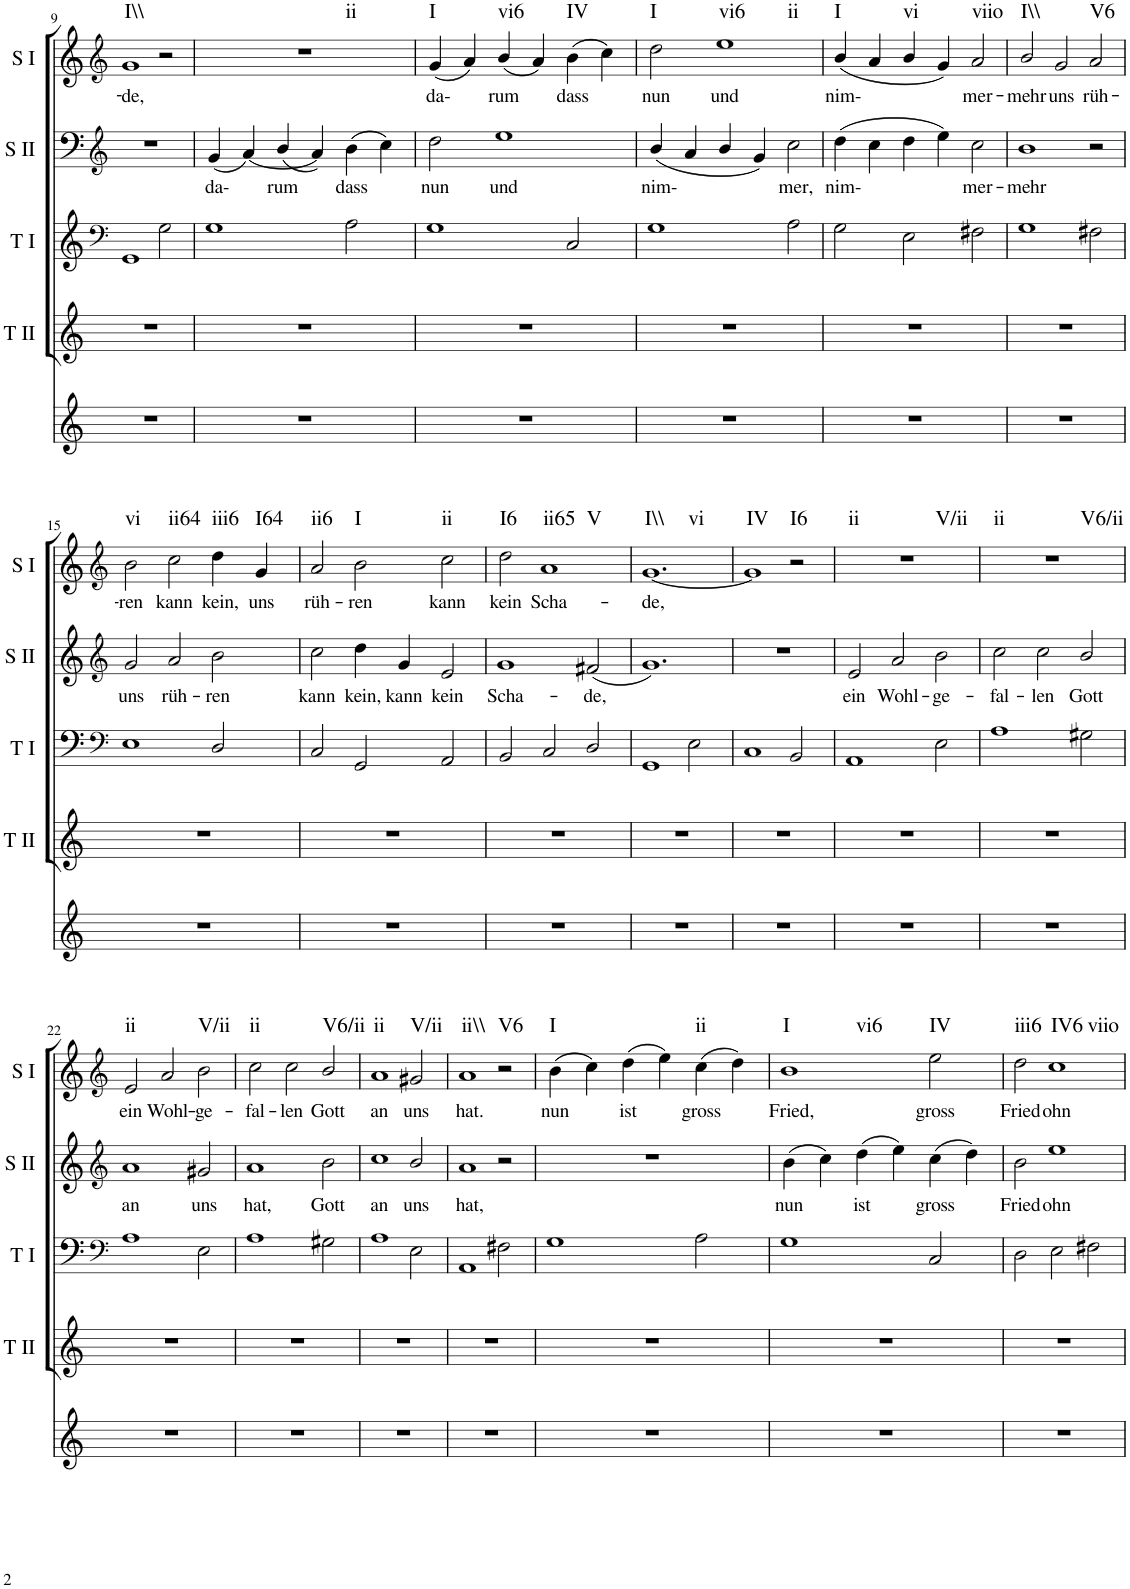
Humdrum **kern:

**kern	**kern	**kern	**kern	**text	**kern	**text	**harte
*part5	*part4	*part3	*part2	*part2	*part1	*part1	*part1
*staff5	*staff4	*staff3	*staff2	*staff2	*staff1	*staff1	*
*I"Continuo	*I"Tenor II	*I"Tenor I	*I"Soprano II	*	*I"Soprano I	*	*
*	*I'T II	*I'T I	*I'S II	*	*I'S I	*	*
!!LO:PB:g=z
*clefG2	*clefG2	*clefF4	*clefG2	*	*clefG2	*	*
*k[]	*k[]	*k[]	*k[]	*	*k[]	*	*
*	*	*	*M3/2	*	*M3/2	*	*
=9	=9	=9	=9	=9	=9	=9	=9
!	!	!	!	!	!	!LO:LY:b	!LO:H:kt=I\\
1r	1r	1GG	1.r	.	1g	de,	N
2ryy	2ryy	2G\	.	.	2r	.	.
=10	=10	=10	=10	=10	=10	=10	=10
!	!	!	!	!LO:LY:b	!	!	!LO:H:kt=ii
1r	1r	1G	(4g/	da-	1.r	.	N
.	.	.	[4a/)	.	.	.	.
!	!	!	!	!LO:LY:b	!	!	!
.	.	.	(4b/	rum	.	.	.
.	.	.	4a/])	.	.	.	.
!	!	!	!	!LO:LY:b	!	!	!
2ryy	2ryy	2A\	(4b\	dass	.	.	.
.	.	.	4cc\)	.	.	.	.
=11	=11	=11	=11	=11	=11	=11	=11
!	!	!	!	!LO:LY:b	!	!LO:LY:b	!LO:H:kt=I
1r	1r	1G	2dd\	nun	(4g/	da-	N
.	.	.	.	.	4a/)	.	.
!	!	!	!	!LO:LY:b	!	!LO:LY:b	!LO:H:kt=vi6
.	.	.	1ee	und	(4b/	rum	N
.	.	.	.	.	4a/)	.	.
!	!	!	!	!	!	!LO:LY:b	!LO:H:kt=IV
2ryy	2ryy	2C/	.	.	(4b\	dass	N
.	.	.	.	.	4cc\)	.	.
=12	=12	=12	=12	=12	=12	=12	=12
!	!	!	!	!LO:LY:b	!	!LO:LY:b	!LO:H:kt=I
1r	1r	1G	(4b/	nim-	2dd\	nun	N
.	.	.	4a/	.	.	.	.
!	!	!	!	!	!	!LO:LY:b	!LO:H:n=1:kt=vi6
!	!	!	!	!	!	!	!LO:H:n=2:kt=ii
.	.	.	4b/	.	1ee	und	N N
.	.	.	4g/)	.	.	.	.
!	!	!	!	!LO:LY:b	!	!	!
2ryy	2ryy	2A\	2cc\	mer,	.	.	.
=13	=13	=13	=13	=13	=13	=13	=13
!	!	!	!	!LO:LY:b	!	!LO:LY:b	!LO:H:kt=I
1r	1r	2G\	(4dd\	nim-	(4b/	nim-	N
.	.	.	4cc\	.	4a/	.	.
!	!	!	!	!	!	!	!LO:H:kt=vi
.	.	2E\	4dd\	.	4b/	.	N
.	.	.	4ee\)	.	4g/)	.	.
!	!	!	!	!LO:LY:b	!	!LO:LY:b	!LO:H:kt=viio
2ryy	2ryy	2F#X\	2cc\	mer-	2a/	mer-	N
=14	=14	=14	=14	=14	=14	=14	=14
!	!	!	!	!LO:LY:b	!	!LO:LY:b	!LO:H:kt=I\\
1r	1r	1G	1b	mehr	2b/	mehr	N
!	!	!	!	!	!	!LO:LY:b	!
.	.	.	.	.	2g/	uns	.
!	!	!	!	!	!	!LO:LY:b	!LO:H:kt=V6
2ryy	2ryy	2F#X\	2r	.	2a/	rüh-	N
!!LO:LB:g=z
=15	=15	=15	=15	=15	=15	=15	=15
*	*	*clefF4	*clefG2	*	*clefG2	*	*
!	!	!	!	!LO:LY:b	!	!LO:LY:b	!LO:H:kt=vi
1r	1r	1E	2g/	uns	2b\	ren	N
!	!	!	!	!LO:LY:b	!	!LO:LY:b	!LO:H:kt=ii64
.	.	.	2a/	rüh-	2cc\	kann	N
!	!	!	!	!LO:LY:b	!	!LO:LY:b	!LO:H:kt=iii6
2ryy	2ryy	2D/	2b\	ren	4dd\	kein,	N
!	!	!	!	!	!	!LO:LY:b	!LO:H:kt=I64
.	.	.	.	.	4g/	uns	N
=16	=16	=16	=16	=16	=16	=16	=16
!	!	!	!	!LO:LY:b	!	!LO:LY:b	!LO:H:kt=ii6
1r	1r	2C/	2cc\	kann	2a/	rüh-	N
!	!	!	!	!LO:LY:b	!	!LO:LY:b	!LO:H:kt=I
.	.	2GG/	4dd\	kein,	2b\	ren	N
!	!	!	!	!LO:LY:b	!	!	!
.	.	.	4g/	kann	.	.	.
!	!	!	!	!LO:LY:b	!	!LO:LY:b	!LO:H:kt=ii
2ryy	2ryy	2AA/	2e/	kein	2cc\	kann	N
=17	=17	=17	=17	=17	=17	=17	=17
!	!	!	!	!LO:LY:b	!	!LO:LY:b	!LO:H:kt=I6
1r	1r	2BB/	1g	Scha-	2dd\	kein	N
!	!	!	!	!	!	!LO:LY:b	!LO:H:n=1:kt=ii65
!	!	!	!	!	!	!	!LO:H:n=2:kt=V
.	.	2C/	.	.	1a	Scha-	N N
!	!	!	!	!LO:LY:b	!	!	!
2ryy	2ryy	2D/	(2f#X/	de,	.	.	.
=18	=18	=18	=18	=18	=18	=18	=18
!	!	!	!	!	!	!LO:LY:b	!LO:H:n=1:kt=I\\
!	!	!	!	!	!	!	!LO:H:n=2:kt=vi
1r	1r	1GG	1.g)	.	[1.g	de,	N N
2ryy	2ryy	2E\	.	.	.	.	.
=19	=19	=19	=19	=19	=19	=19	=19
!	!	!	!	!	!	!	!LO:H:kt=IV
1r	1r	1C	1.r	.	1g]	.	N
!	!	!	!	!	!	!	!LO:H:kt=I6
2ryy	2ryy	2BB/	.	.	2r	.	N
=20	=20	=20	=20	=20	=20	=20	=20
!	!	!	!	!LO:LY:b	!	!	!LO:H:n=1:kt=ii
!	!	!	!	!	!	!	!LO:H:n=2:kt=V/ii
1r	1r	1AA	2e/	ein	1.r	.	N N
!	!	!	!	!LO:LY:b	!	!	!
.	.	.	2a/	Wohl-	.	.	.
!	!	!	!	!LO:LY:b	!	!	!
2ryy	2ryy	2E\	2b\	ge-	.	.	.
=21	=21	=21	=21	=21	=21	=21	=21
!	!	!	!	!LO:LY:b	!	!	!LO:H:n=1:kt=ii
!	!	!	!	!	!	!	!LO:H:n=2:kt=V6/ii
1r	1r	1A	2cc\	fal-	1.r	.	N N
!	!	!	!	!LO:LY:b	!	!	!
.	.	.	2cc\	len	.	.	.
!	!	!	!	!LO:LY:b	!	!	!
2ryy	2ryy	2G#X\	2b/	Gott	.	.	.
!!LO:LB:g=z
=22	=22	=22	=22	=22	=22	=22	=22
*	*	*clefF4	*clefG2	*	*clefG2	*	*
!	!	!	!	!LO:LY:b	!	!LO:LY:b	!LO:H:kt=ii
1r	1r	1A	1a	an	2e/	ein	N
!	!	!	!	!	!	!LO:LY:b	!
.	.	.	.	.	2a/	Wohl-	.
!	!	!	!	!LO:LY:b	!	!LO:LY:b	!LO:H:kt=V/ii
2ryy	2ryy	2E\	2g#X/	uns	2b\	ge-	N
=23	=23	=23	=23	=23	=23	=23	=23
!	!	!	!	!LO:LY:b	!	!LO:LY:b	!LO:H:kt=ii
1r	1r	1A	1a	hat,	2cc\	fal-	N
!	!	!	!	!	!	!LO:LY:b	!
.	.	.	.	.	2cc\	len	.
!	!	!	!	!LO:LY:b	!	!LO:LY:b	!LO:H:kt=V6/ii
2ryy	2ryy	2G#X\	2b\	Gott	2b/	Gott	N
=24	=24	=24	=24	=24	=24	=24	=24
!	!	!	!	!LO:LY:b	!	!LO:LY:b	!LO:H:kt=ii
1r	1r	1A	1cc	an	1a	an	N
!	!	!	!	!LO:LY:b	!	!LO:LY:b	!LO:H:kt=V/ii
2ryy	2ryy	2E\	2b/	uns	2g#X/	uns	N
=25	=25	=25	=25	=25	=25	=25	=25
!	!	!	!	!LO:LY:b	!	!LO:LY:b	!LO:H:kt=ii\\
1r	1r	1AA	1a	hat,	1a	hat.	N
!	!	!	!	!	!	!	!LO:H:kt=V6
2ryy	2ryy	2F#X\	2r	.	2r	.	N
=26	=26	=26	=26	=26	=26	=26	=26
!	!	!	!	!	!	!LO:LY:b	!LO:H:kt=I
1r	1r	1G	1.r	.	(4b\	nun	N
.	.	.	.	.	4cc\)	.	.
!	!	!	!	!	!	!LO:LY:b	!
.	.	.	.	.	(4dd\	ist	.
.	.	.	.	.	4ee\)	.	.
!	!	!	!	!	!	!LO:LY:b	!LO:H:kt=ii
2ryy	2ryy	2A\	.	.	(4cc\	gross	N
.	.	.	.	.	4dd\)	.	.
=27	=27	=27	=27	=27	=27	=27	=27
!	!	!	!	!LO:LY:b	!	!LO:LY:b	!LO:H:n=1:kt=I
!	!	!	!	!	!	!	!LO:H:n=2:kt=vi6
1r	1r	1G	(4b\	nun	1b	Fried,	N N
.	.	.	4cc\)	.	.	.	.
!	!	!	!	!LO:LY:b	!	!	!
.	.	.	(4dd\	ist	.	.	.
.	.	.	4ee\)	.	.	.	.
!	!	!	!	!LO:LY:b	!	!LO:LY:b	!LO:H:kt=IV
2ryy	2ryy	2C/	(4cc\	gross	2ee\	gross	N
.	.	.	4dd\)	.	.	.	.
=28	=28	=28	=28	=28	=28	=28	=28
!	!	!	!	!LO:LY:b	!	!LO:LY:b	!LO:H:kt=iii6
1r	1r	2D\	2b\	Fried	2dd\	Fried	N
!	!	!	!	!LO:LY:b	!	!LO:LY:b	!LO:H:n=1:kt=IV6
!	!	!	!	!	!	!	!LO:H:n=2:kt=viio
.	.	2E\	1ee	ohn	1cc	ohn	N N
2ryy	2ryy	2F#X\	.	.	.	.	.
=	=	=	=	=	=	=	=
*-	*-	*-	*-	*-	*-	*-	*-
